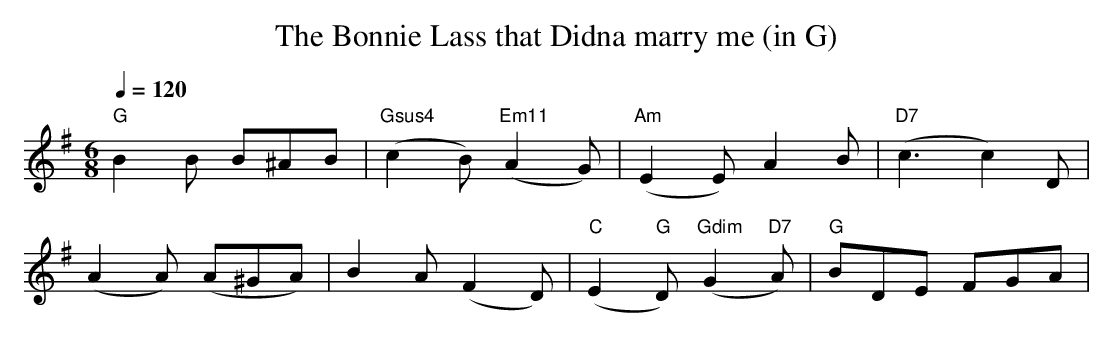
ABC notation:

X:1
T:The Bonnie Lass that Didna marry me (in G)
M:6/8
Q:1/4=120
L:1/4
K:G
"G"B B/ B/^A/B/ | "Gsus4"(cB/) "Em11"(AG/) | "Am"(EE/) AB/ | "D7"(c3/2c) D/ |
(AA/) (A/^G/A/) | BA/ (FD/) | "C"(E"G"D/) "Gdim"(G"D7"A/) | "G"B/D/E/ F/G/A/ |
